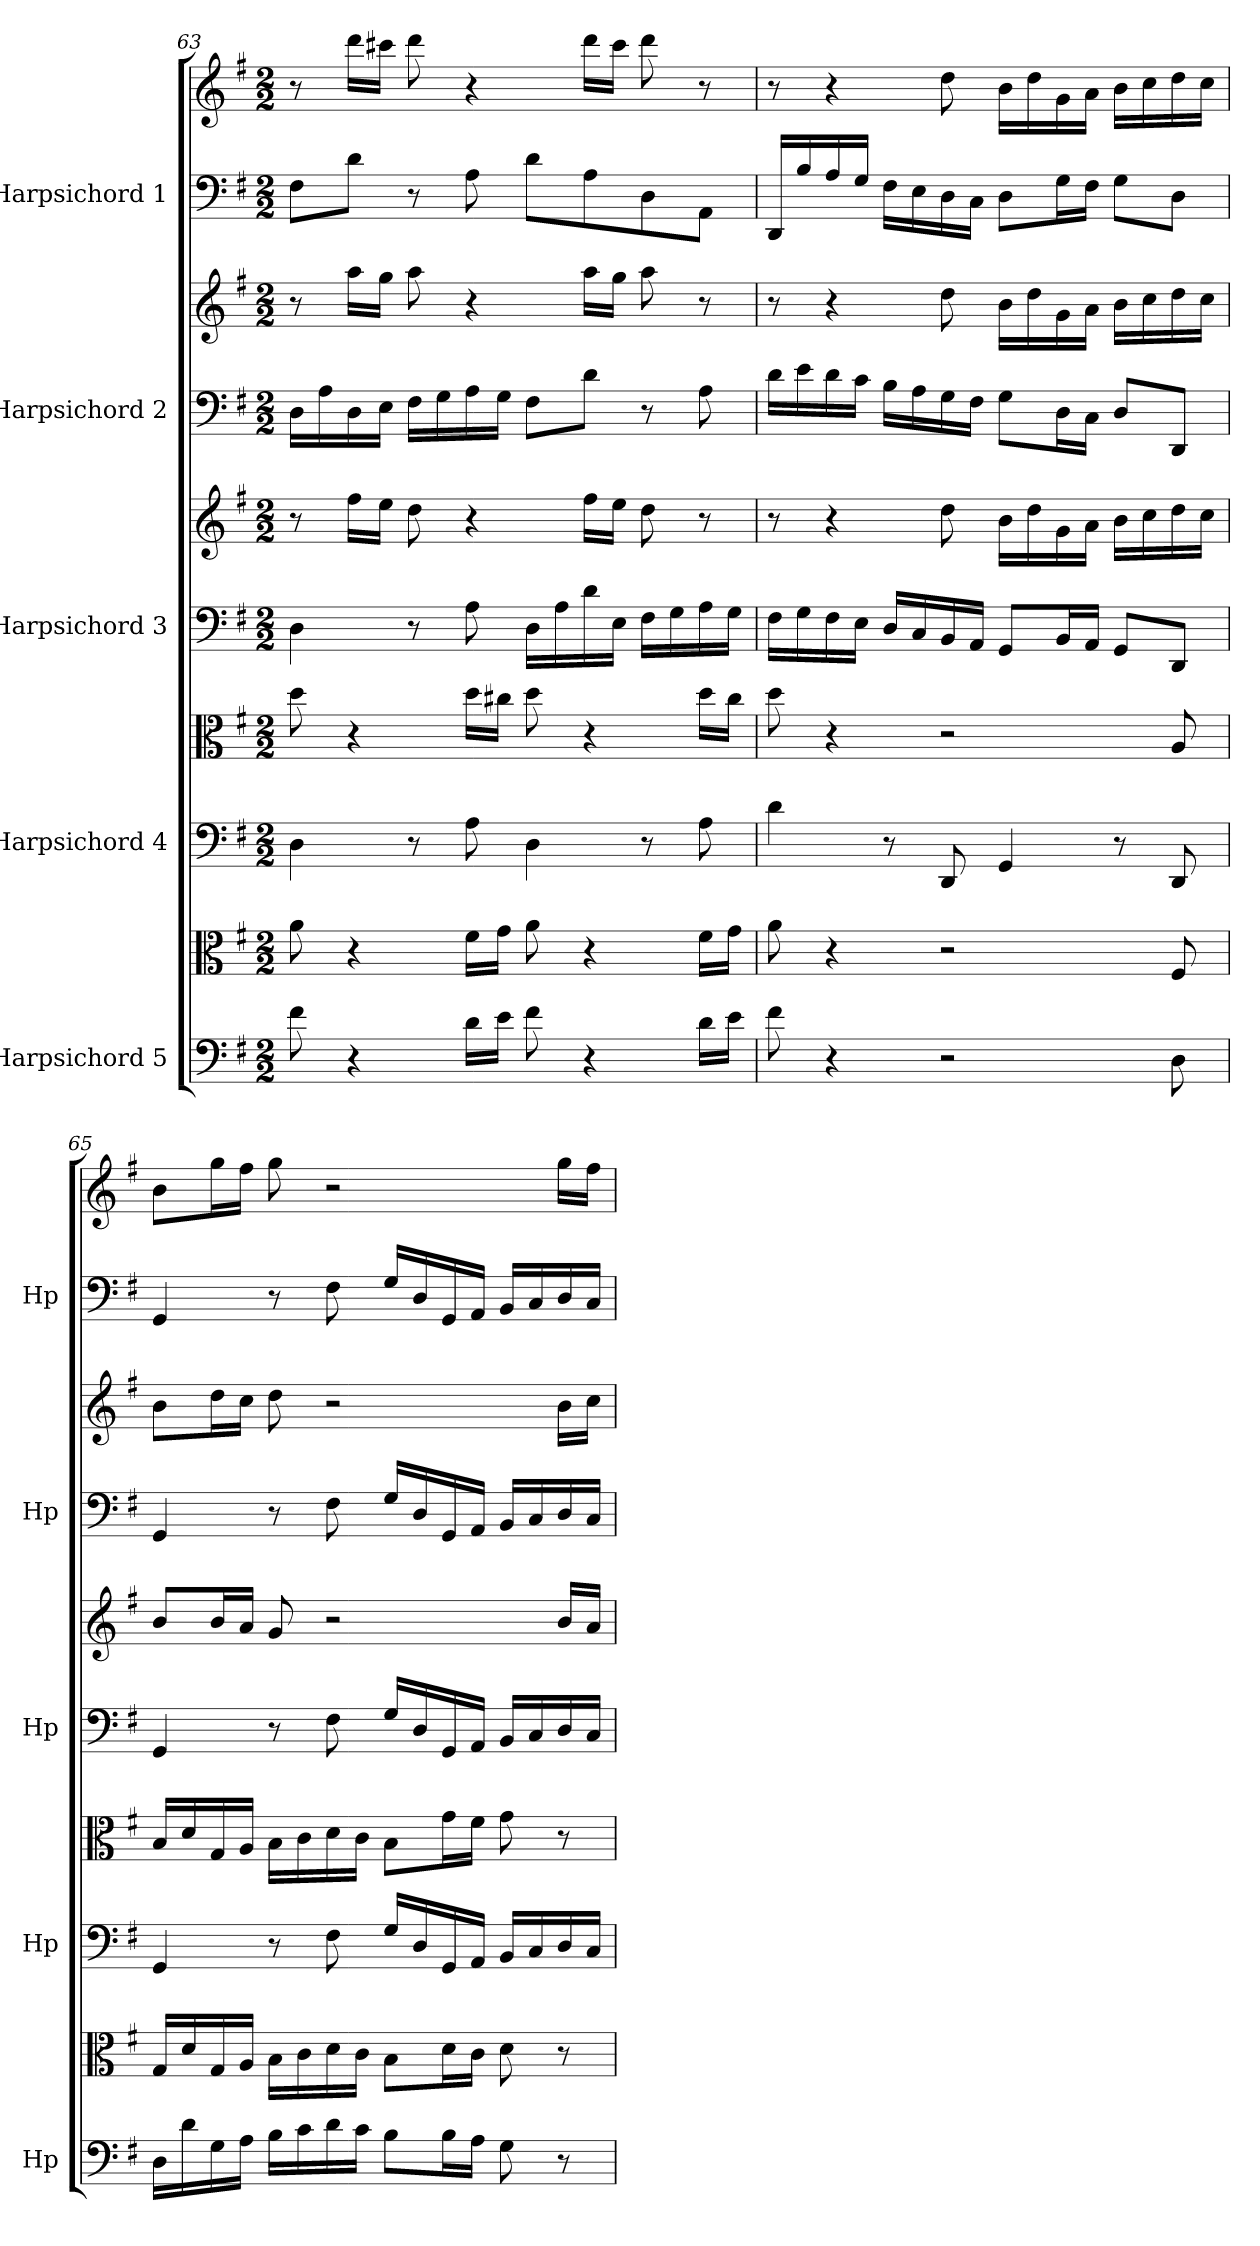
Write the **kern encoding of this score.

**kern	**kern	**kern	**kern	**kern	**kern	**kern	**kern	**kern	**kern
*part5	*part5	*part4	*part4	*part3	*part3	*part2	*part2	*part1	*part1
*staff10	*staff9	*staff8	*staff7	*staff6	*staff5	*staff4	*staff3	*staff2	*staff1
*I"Harpsichord 5	*	*I"Harpsichord 4	*	*I"Harpsichord 3	*	*I"Harpsichord 2	*	*I"Harpsichord 1	*
*I'Hp	*	*I'Hp	*	*I'Hp	*	*I'Hp	*	*I'Hp	*
!!LO:PB:g=z
*clefF4	*clefC3	*clefF4	*clefC3	*clefF4	*clefG2	*clefF4	*clefG2	*clefF4	*clefG2
*k[f#]	*k[f#]	*k[f#]	*k[f#]	*k[f#]	*k[f#]	*k[f#]	*k[f#]	*k[f#]	*k[f#]
*M2/2	*M2/2	*M2/2	*M2/2	*M2/2	*M2/2	*M2/2	*M2/2	*M2/2	*M2/2
=63	=63	=63	=63	=63	=63	=63	=63	=63	=63
8f#\	8a\	4D\	8dd\	4D\	8r	16D\LL	8r	8F#\L	8r
.	.	.	.	.	.	16A\	.	.	.
4r	4r	.	4r	.	16ff#\LL	16D\	16aa\LL	8d\J	16ddd\LL
.	.	.	.	.	16ee\JJ	16E\JJ	16gg\JJ	.	16ccc#X\JJ
.	.	8r	.	8r	8dd\	16F#\LL	8aa\	8r	8ddd\
.	.	.	.	.	.	16G\	.	.	.
16d\LL	16f#\LL	8A\	16dd\LL	8A\	4r	16A\	4r	8A\	4r
16e\JJ	16g\JJ	.	16cc#X\JJ	.	.	16G\JJ	.	.	.
8f#\	8a\	4D\	8dd\	16D\LL	.	8F#\L	.	8d\L	.
.	.	.	.	16A\	.	.	.	.	.
4r	4r	.	4r	16d\	16ff#\LL	8d\J	16aa\LL	8A\	16ddd\LL
.	.	.	.	16E\JJ	16ee\JJ	.	16gg\JJ	.	16ccc#\JJ
.	.	8r	.	16F#\LL	8dd\	8r	8aa\	8D\	8ddd\
.	.	.	.	16G\	.	.	.	.	.
16d\LL	16f#\LL	8A\	16dd\LL	16A\	8r	8A\	8r	8AA\J	8r
16e\JJ	16g\JJ	.	16cc#\JJ	16G\JJ	.	.	.	.	.
=64	=64	=64	=64	=64	=64	=64	=64	=64	=64
8f#\	8a\	4d\	8dd\	16F#\LL	8r	16d\LL	8r	16DD/LL	8r
.	.	.	.	16G\	.	16e\	.	16B/	.
4r	4r	.	4r	16F#\	4r	16d\	4r	16A/	4r
.	.	.	.	16E\JJ	.	16c\JJ	.	16G/JJ	.
.	.	8r	.	16D/LL	.	16B\LL	.	16F#\LL	.
.	.	.	.	16C/	.	16A\	.	16E\	.
2r	2r	8DD/	2r	16BB/	8dd\	16G\	8dd\	16D\	8dd\
.	.	.	.	16AA/JJ	.	16F#\JJ	.	16C\JJ	.
.	.	4GG/	.	8GG/L	16b\LL	8G\L	16b\LL	8D\L	16b\LL
.	.	.	.	.	16dd\	.	16dd\	.	16dd\
.	.	.	.	16BB/L	16g\	16D\L	16g\	16G\L	16g\
.	.	.	.	16AA/JJ	16a\JJ	16C\JJ	16a\JJ	16F#\JJ	16a\JJ
.	.	8r	.	8GG/L	16b\LL	8D/L	16b\LL	8G\L	16b\LL
.	.	.	.	.	16cc\	.	16cc\	.	16cc\
8D\	8F#/	8DD/	8A/	8DD/J	16dd\	8DD/J	16dd\	8D\J	16dd\
.	.	.	.	.	16cc\JJ	.	16cc\JJ	.	16cc\JJ
!!LO:PB:g=z
=65	=65	=65	=65	=65	=65	=65	=65	=65	=65
16D\LL	16G/LL	4GG/	16B/LL	4GG/	8b/L	4GG/	8b\L	4GG/	8b\L
16d\	16d/	.	16d/	.	.	.	.	.	.
16G\	16G/	.	16G/	.	16b/L	.	16dd\L	.	16gg\L
16A\JJ	16A/JJ	.	16A/JJ	.	16a/JJ	.	16cc\JJ	.	16ff#\JJ
16B\LL	16B\LL	8r	16B\LL	8r	8g/	8r	8dd\	8r	8gg\
16c\	16c\	.	16c\	.	.	.	.	.	.
16d\	16d\	8F#\	16d\	8F#\	2r	8F#\	2r	8F#\	2r
16c\JJ	16c\JJ	.	16c\JJ	.	.	.	.	.	.
8B\L	8B\L	16G/LL	8B\L	16G/LL	.	16G/LL	.	16G/LL	.
.	.	16D/	.	16D/	.	16D/	.	16D/	.
16B\L	16d\L	16GG/	16g\L	16GG/	.	16GG/	.	16GG/	.
16A\JJ	16c\JJ	16AA/JJ	16f#\JJ	16AA/JJ	.	16AA/JJ	.	16AA/JJ	.
8G\	8d\	16BB/LL	8g\	16BB/LL	.	16BB/LL	.	16BB/LL	.
.	.	16C/	.	16C/	.	16C/	.	16C/	.
8r	8r	16D/	8r	16D/	16b/LL	16D/	16b\LL	16D/	16gg\LL
.	.	16C/JJ	.	16C/JJ	16a/JJ	16C/JJ	16cc\JJ	16C/JJ	16ff#\JJ
=	=	=	=	=	=	=	=	=	=
*-	*-	*-	*-	*-	*-	*-	*-	*-	*-
